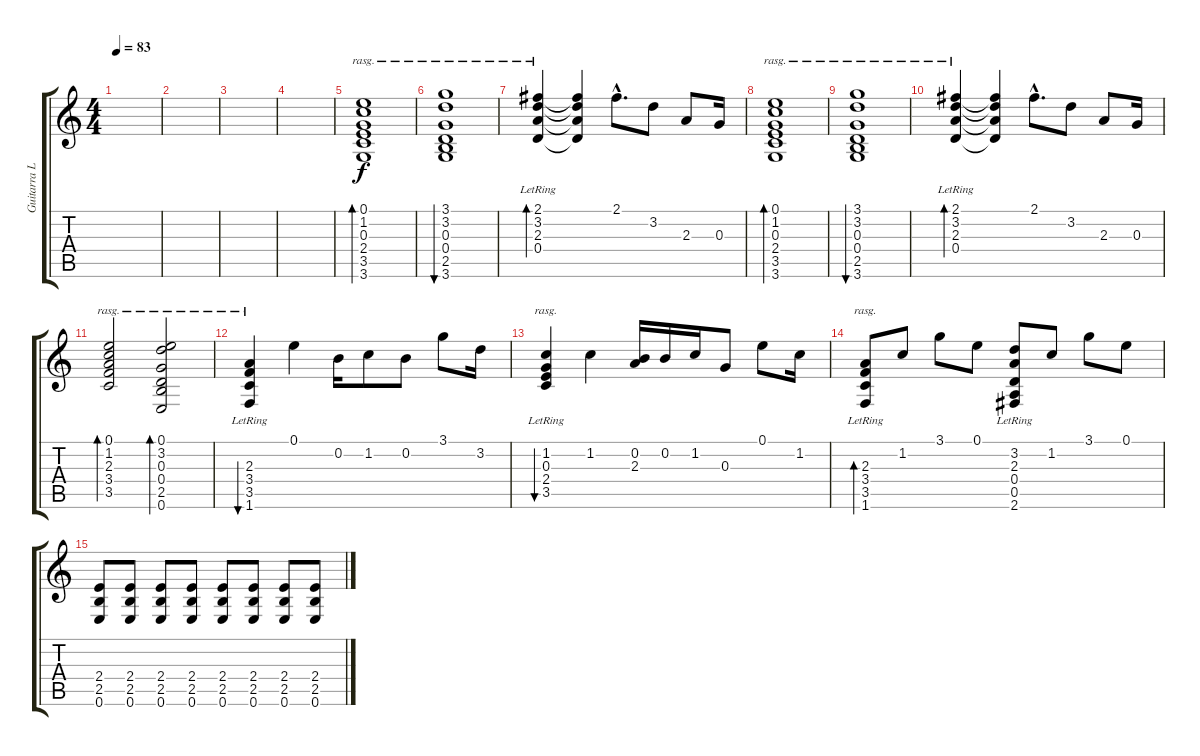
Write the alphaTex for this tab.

\track ("Guitarra Limpia" "Guitarra L") {instrument electricguitarjazz}
\staff {score tabs}
\tuning (E4 B3 G3 D3 A2 E2) {hide}
\ts (4 4)
\tempo 83
\clef g2
\ks c
|
|
|
|
(0.1 1.2 0.3 2.4 3.5 3.6).1{bd 60 rasg ii} |
(3.1 3.2 0.3 0.4 2.5 3.6).1{bu 60 rasg ii} |
(2.1{lr} 3.2{lr} 2.3{lr} 0.4{lr}).4{bd 120 rasg ii} (2.1{t} 3.2{t} 2.3{t} 0.4{t}).4 2.1{hac}.8{d} 3.2.8 2.3.8 0.3.16 |
(0.1 1.2 0.3 2.4 3.5 3.6).1{bd 60 rasg ii} |
(3.1 3.2 0.3 0.4 2.5 3.6).1{bu 60 rasg ii} |
(2.1{lr} 3.2{lr} 2.3{lr} 0.4{lr}).4{bd 120 rasg ii} (2.1{t} 3.2{t} 2.3{t} 0.4{t}).4 2.1{hac}.8{d} 3.2.8 2.3.8 0.3.16 |
(0.1 1.2 2.3 3.4 3.5).2{bd 120 rasg ii} (0.1 3.2 0.3 0.4 2.5 0.6).2{bd 120 rasg ii} |
(2.3{lr} 3.4{lr} 3.5{lr} 1.6{lr}).4{bu 120 rasg ii} 0.1.4 0.2.16 1.2.8 0.2.8 3.1.8 3.2.16 |
(1.2{lr} 0.3{lr} 2.4{lr} 3.5{lr}).4{bu 120 rasg ii} 1.2.4 (0.2 2.3).16 0.2.16 1.2.16 0.3.8 0.1.8 1.2.16 |
(2.3{lr} 3.4{lr} 3.5{lr} 1.6{lr}).8{bd 120 rasg ii} 1.2.8 3.1.8 0.1.8 (3.2{lr} 2.3{lr} 0.4{lr} 0.5{lr} 2.6{lr}).8 1.2.8 3.1.8 0.1.8 |
(2.4 2.5 0.6).8 (2.4 2.5 0.6).8 (2.4 2.5 0.6).8 (2.4 2.5 0.6).8 (2.4 2.5 0.6).8 (2.4 2.5 0.6).8 (2.4 2.5 0.6).8 (2.4 2.5 0.6).8
